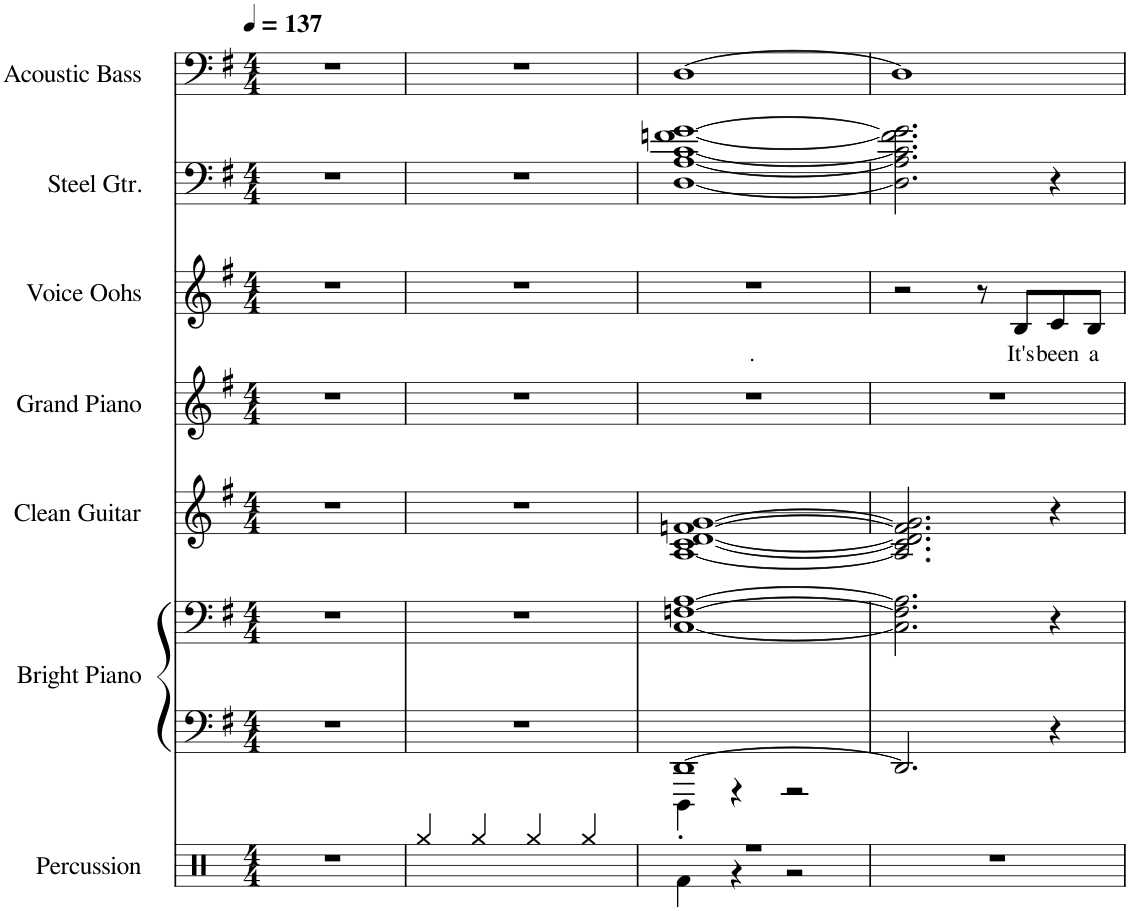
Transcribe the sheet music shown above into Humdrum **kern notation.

**kern	**kern	**kern	**kern	**kern	**kern	**text	**kern	**kern
*part7	*part6	*part6	*part5	*part4	*part3	*part3	*part2	*part1
*staff8	*staff7	*staff6	*staff5	*staff4	*staff3	*staff3	*staff2	*staff1
*I"Percussion	*I"Bright Piano	*	*I"Clean Guitar	*I"Grand Piano	*I"Voice Oohs	*	*I"Steel Gtr.	*I"Acoustic Bass
*	*I'Pno	*	*	*I'Pno	*I'V	*	*	*I'Ac b
*clefX	*clefF4	*clefF4	*clefG2	*clefG2	*clefG2	*	*clefF4	*clefF4
*k[]	*k[f#]	*k[f#]	*k[f#]	*k[f#]	*k[f#]	*	*k[f#]	*k[f#]
*M4/4	*M4/4	*M4/4	*M4/4	*M4/4	*M4/4	*	*M4/4	*M4/4
*MM137	*MM137	*MM137	*MM137	*MM137	*MM137	*	*MM137	*MM137
=1	=1	=1	=1	=1	=1	=1	=1	=1
1r	1r	1r	1r	1r	1r	.	1r	1r
=2	=2	=2	=2	=2	=2	=2	=2	=2
4Rgg/	1r	1r	1r	1r	1r	.	1r	1r
4Rgg/	.	.	.	.	.	.	.	.
4Rgg/	.	.	.	.	.	.	.	.
4Rgg/	.	.	.	.	.	.	.	.
=3	=3	=3	=3	=3	=3	=3	=3	=3
*^	*^	*	*	*	*	*	*	*
!	!	!	!	!	!	!	!	!LO:LY:b	!	!
1r	4Rf\	[1DD	4DDD'\	[1C [1Fn [1A	[1A [1c [1d [1fn [1g	1r	1r	.	[1D [1A [1c [1fn [1g	[1D
.	4r	.	4r	.	.	.	.	.	.	.
.	2r	.	2r	.	.	.	.	.	.	.
*v	*v	*	*	*	*	*	*	*	*	*
*	*v	*v	*	*	*	*	*	*	*
=4	=4	=4	=4	=4	=4	=4	=4	=4
1r	2.DD/]	2.C\] 2.F\] 2.A\]	2.A/] 2.c/] 2.d/] 2.f/] 2.g/]	1r	2r	.	2.D\] 2.A\] 2.c\] 2.f\] 2.g\]	1D]
.	.	.	.	.	8r	.	.	.
!	!	!	!	!	!	!LO:LY:b	!	!
.	.	.	.	.	8B/L	It's	.	.
!	!	!	!	!	!	!LO:LY:b	!	!
.	4r	4r	4r	.	8c/	been	4r	.
!	!	!	!	!	!	!LO:LY:b	!	!
.	.	.	.	.	8B/J	a	.	.
=	=	=	=	=	=	=	=	=
*-	*-	*-	*-	*-	*-	*-	*-	*-
